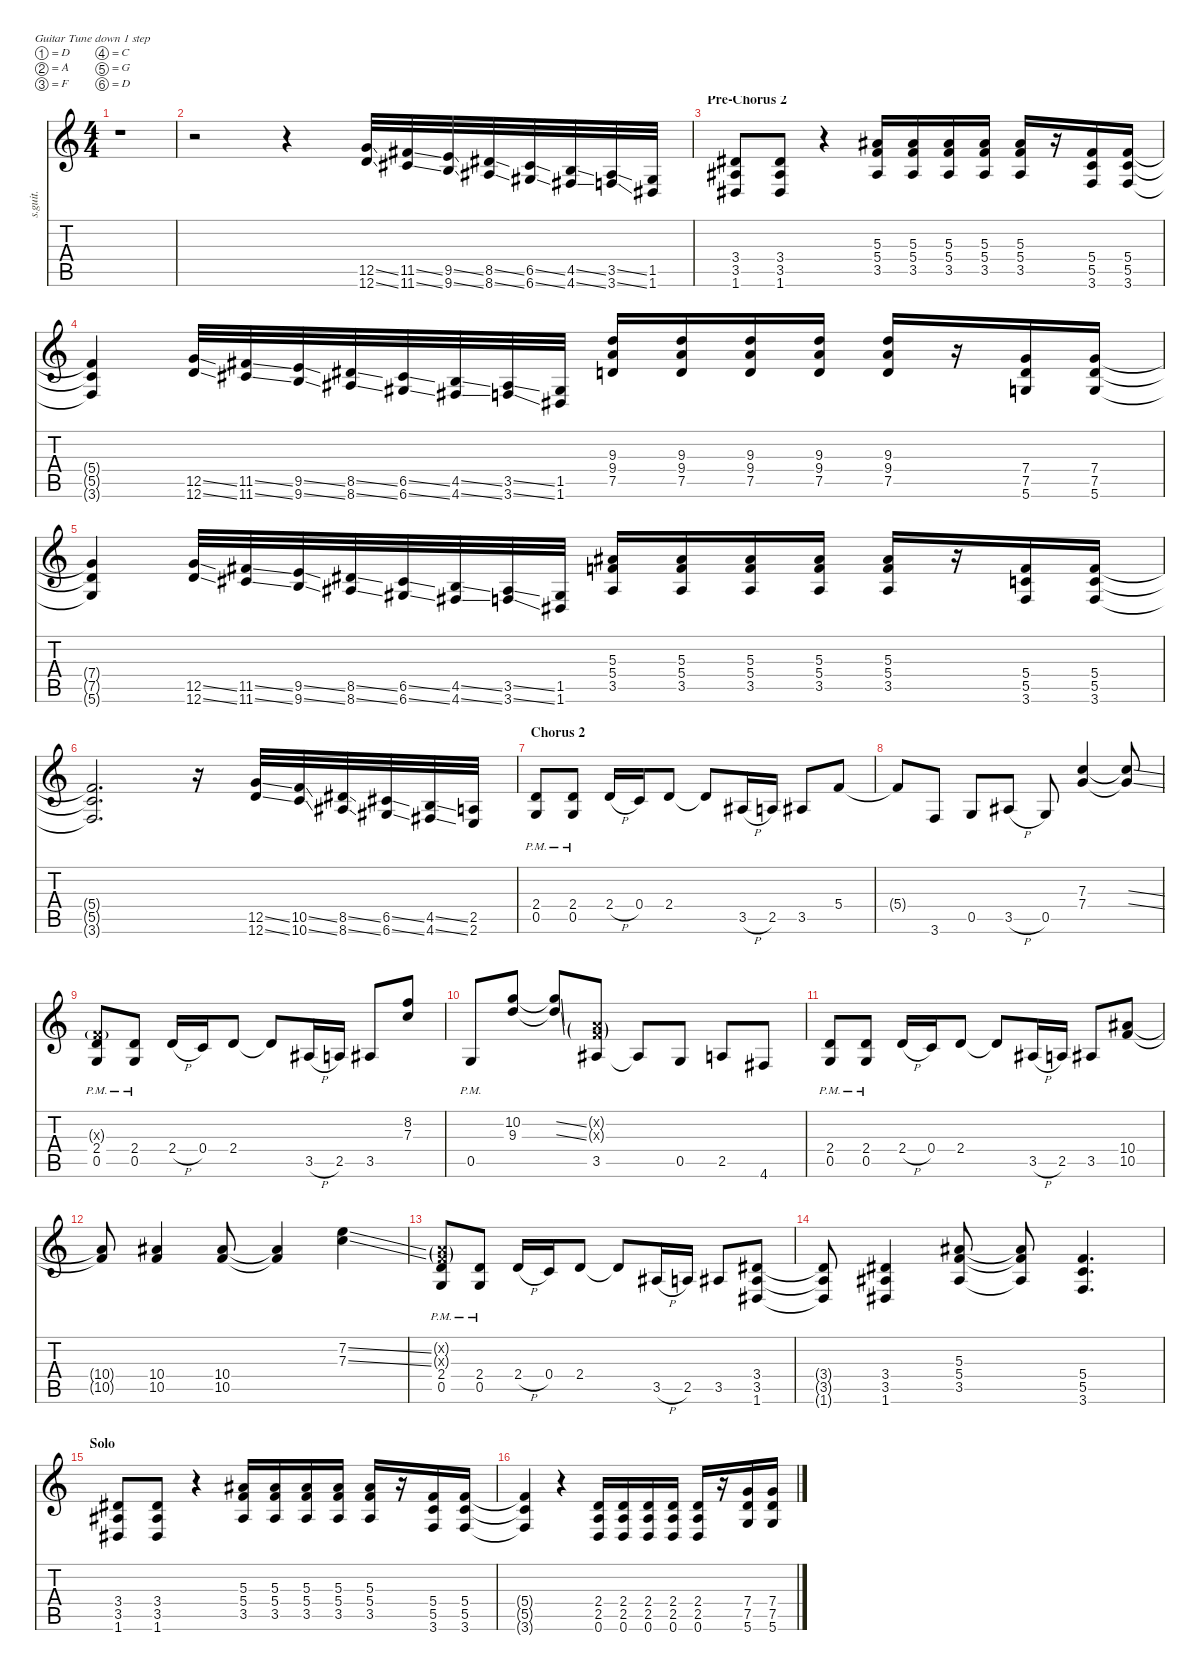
\defaultSystemsLayout 4
\hideDynamics
\bracketExtendMode nobrackets
\track ("Aether - Rhythm" "s.guit.") {instrument distortionguitar}
\staff {score tabs}
\tuning (D4 A3 F3 C3 G2 D2)
\ts (4 4)
\tempo (88 hide)
\clef g2
\ks c
r.1{dy f} |
r.2 r.4 (12.5{ss} 12.6{ss}).32 (11.5{ss acc #} 11.6{ss acc #}).32 (9.5{ss} 9.6{ss}).32 (8.5{ss acc #} 8.6{ss acc #}).32 (6.5{ss acc #} 6.6{ss acc #}).32 (4.5{ss} 4.6{ss acc #}).32 (3.5{ss acc #} 3.6{ss}).32 (1.5{acc #} 1.6{acc #}).32 |
\section ("" "Pre-Chorus 2")
(3.4{acc #} 3.5{acc #} 1.6{acc #}).8 (3.4{acc #} 3.5{acc #} 1.6{acc #}).8 r.4 (5.3{acc #} 5.4 3.5{acc #}).16 (5.3{acc #} 5.4 3.5{acc #}).16 (5.3{acc #} 5.4 3.5{acc #}).16 (5.3{acc #} 5.4 3.5{acc #}).16 (5.3{acc #} 5.4 3.5{acc #}).16 r.16 (5.4 5.5 3.6).16 (5.4 5.5 3.6).16 |
(5.4{t} 5.5{t} 3.6{t}).4 (12.5{ss} 12.6{ss}).32 (11.5{ss acc #} 11.6{ss acc #}).32 (9.5{ss} 9.6{ss}).32 (8.5{ss acc #} 8.6{ss acc #}).32 (6.5{ss acc #} 6.6{ss acc #}).32 (4.5{ss} 4.6{ss acc #}).32 (3.5{ss acc #} 3.6{ss}).32 (1.5{acc #} 1.6{acc #}).32 (9.3 9.4 7.5).16 (9.3 9.4 7.5).16 (9.3 9.4 7.5).16 (9.3 9.4 7.5).16 (9.3 9.4 7.5).16 r.16 (7.4 7.5 5.6).16 (7.4 7.5 5.6).16 |
(7.4{t} 7.5{t} 5.6{t}).4 (12.5{ss} 12.6{ss}).32 (11.5{ss acc #} 11.6{ss acc #}).32 (9.5{ss} 9.6{ss}).32 (8.5{ss acc #} 8.6{ss acc #}).32 (6.5{ss acc #} 6.6{ss acc #}).32 (4.5{ss} 4.6{ss acc #}).32 (3.5{ss acc #} 3.6{ss}).32 (1.5{acc #} 1.6{acc #}).32 (5.3{acc #} 5.4 3.5{acc #}).16 (5.3{acc #} 5.4 3.5{acc #}).16 (5.3{acc #} 5.4 3.5{acc #}).16 (5.3{acc #} 5.4 3.5{acc #}).16 (5.3{acc #} 5.4 3.5{acc #}).16 r.16 (5.4 5.5 3.6).16 (5.4 5.5 3.6).16 |
(5.4{t} 5.5{t} 3.6{t}).2{d} r.16 (12.5{ss} 12.6{ss}).32 (10.5{ss} 10.6{ss}).32 (8.5{ss acc #} 8.6{ss acc #}).32 (6.5{ss acc #} 6.6{ss acc #}).32 (4.5{ss} 4.6{ss acc #}).32 (2.5 2.6).32 |
\section ("" "Chorus 2")
(2.4{pm} 0.5{pm}).8 (2.4{pm} 0.5{pm}).8 2.4{h}.16 0.4.16 2.4.8 2.4{t}.8 3.5{h acc #}.16 2.5.16 3.5{acc #}.8 5.4.8 |
5.4{t}.8 3.6.8 0.5.8 3.5{h acc #}.8 0.5.8 (7.3 7.4).4 (7.3{ss t} 7.4{ss t}).8 |
(0.3{g pm x} 2.4{pm} 0.5{pm}).8 (2.4{pm} 0.5{pm}).8 2.4{h}.16 0.4.16 2.4.8 2.4{t}.8 3.5{h acc #}.16 2.5.16 3.5{acc #}.8 (8.2 7.3).8 |
0.5{pm}.8 (10.2 9.3).8 (10.2{ss t} 9.3{ss t}).8 (0.2{g x} 0.3{g x} 3.5{acc #}).8 3.5{t acc #}.8 0.5.8 2.5.8 4.6{acc #}.8 |
(2.4{pm} 0.5{pm}).8 (2.4{pm} 0.5{pm}).8 2.4{h}.16 0.4.16 2.4.8 2.4{t}.8 3.5{h acc #}.16 2.5.16 3.5{acc #}.8 (10.4{acc #} 10.5).8 |
(10.4{t acc #} 10.5{t}).8 (10.4{acc #} 10.5).4 (10.4{acc #} 10.5).8 (10.4{t acc #} 10.5{t}).4 (7.2{ss} 7.3{ss}).4 |
(0.2{g pm x} 0.3{g pm x} 2.4{pm} 0.5{pm}).8 (2.4{pm} 0.5{pm}).8 2.4{h}.16 0.4.16 2.4.8 2.4{t}.8 3.5{h acc #}.16 2.5.16 3.5{acc #}.8 (3.4{acc #} 3.5{acc #} 1.6{acc #}).8 |
(3.4{t acc #} 3.5{t acc #} 1.6{t acc #}).8 (3.4{acc #} 3.5{acc #} 1.6{acc #}).4 (5.3{acc #} 5.4 3.5{acc #}).8 (5.3{t acc #} 5.4{t} 3.5{t acc #}).8 (5.4 5.5 3.6).4{d} |
\section ("" "Solo")
(3.4{acc #} 3.5{acc #} 1.6{acc #}).8 (3.4{acc #} 3.5{acc #} 1.6{acc #}).8 r.4 (5.3{acc #} 5.4 3.5{acc #}).16 (5.3{acc #} 5.4 3.5{acc #}).16 (5.3{acc #} 5.4 3.5{acc #}).16 (5.3{acc #} 5.4 3.5{acc #}).16 (5.3{acc #} 5.4 3.5{acc #}).16 r.16 (5.4 5.5 3.6).16 (5.4 5.5 3.6).16 |
(5.4{t} 5.5{t} 3.6{t}).4 r.4 (2.4 2.5 0.6).16 (2.4 2.5 0.6).16 (2.4 2.5 0.6).16 (2.4 2.5 0.6).16 (2.4 2.5 0.6).16 r.16 (7.4 7.5 5.6).16 (7.4 7.5 5.6).16
